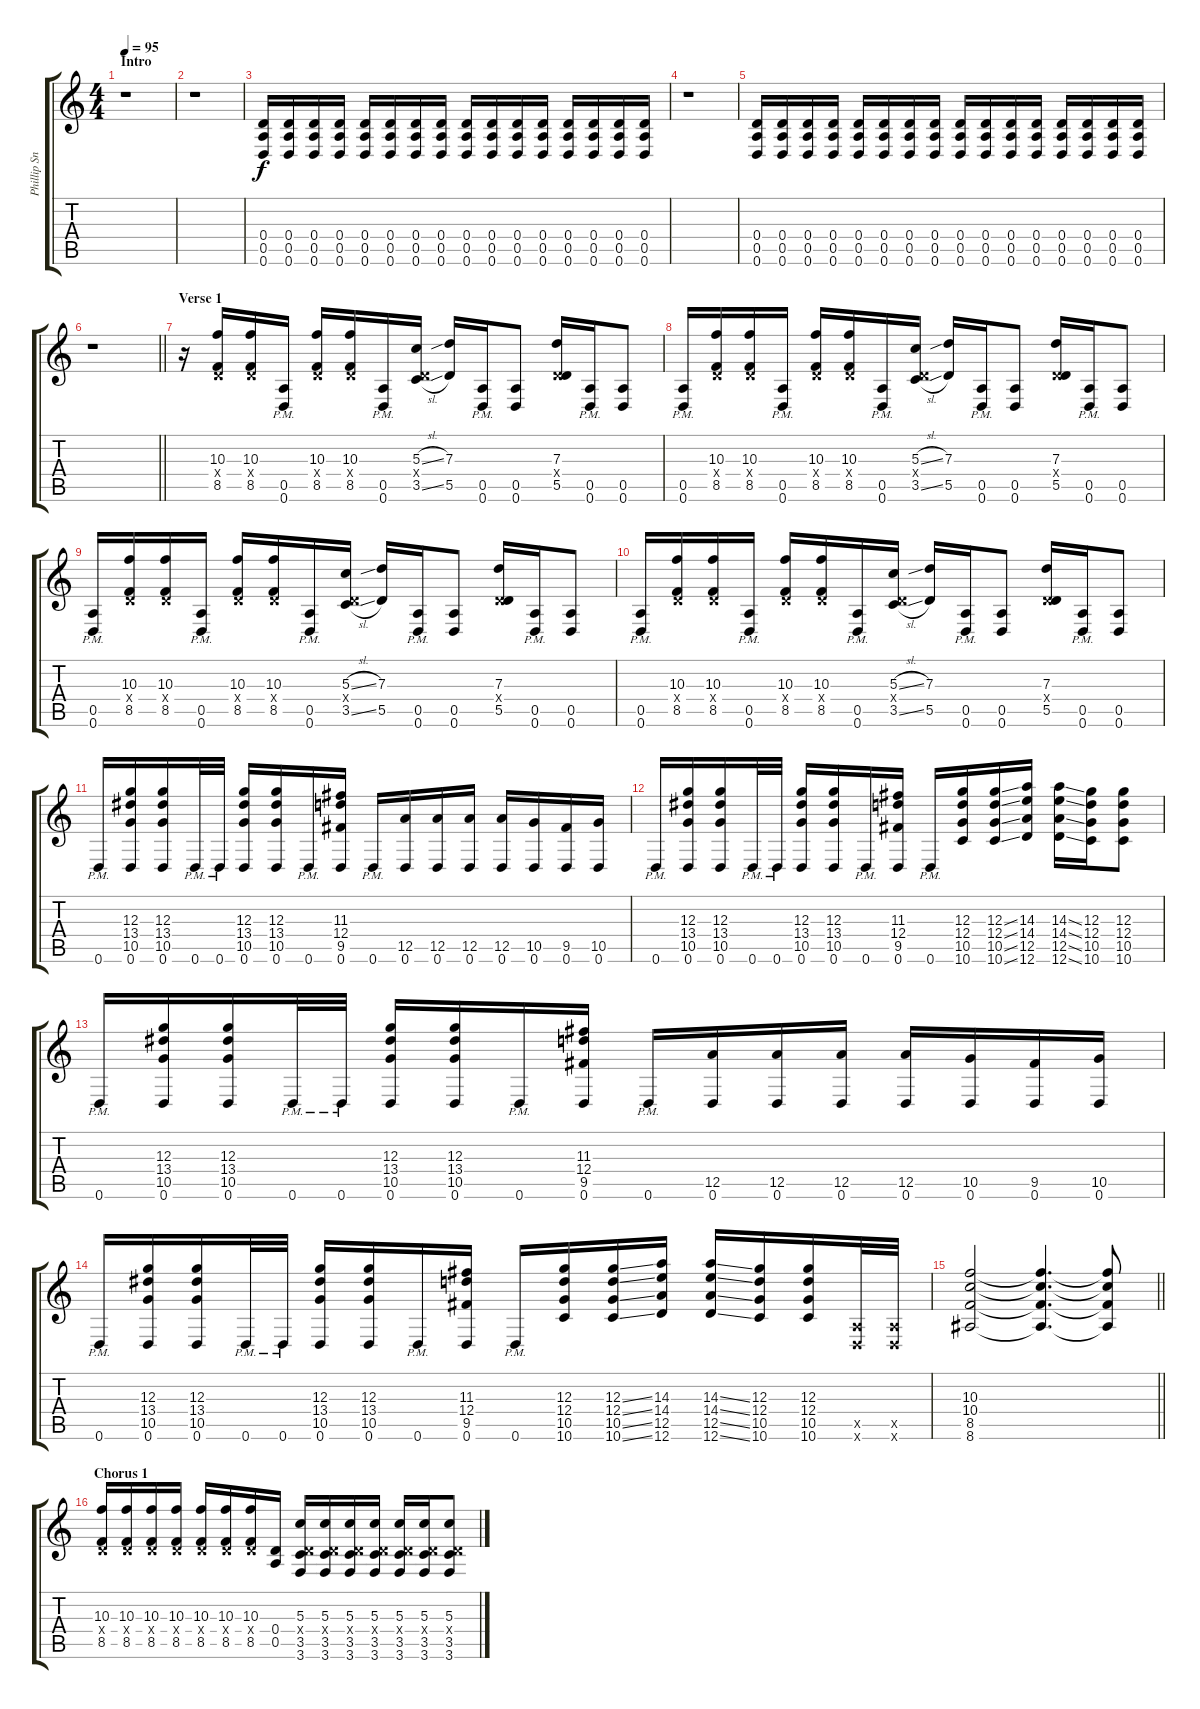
\track ("Phillip Sneed | Rhythm" "Phillip Sn") {instrument overdrivenguitar}
\staff {score tabs}
\tuning (E4 B3 G3 D3 A2 D2) {hide}
\ts (4 4)
\section ("" "Intro")
\tempo 95
\clef g2
\ks c
r.1{dy f instrument overdrivenguitar} |
r.1 |
(0.4 0.5 0.6).16 (0.4 0.5 0.6).16 (0.4 0.5 0.6).16 (0.4 0.5 0.6).16 (0.4 0.5 0.6).16 (0.4 0.5 0.6).16 (0.4 0.5 0.6).16 (0.4 0.5 0.6).16 (0.4 0.5 0.6).16 (0.4 0.5 0.6).16 (0.4 0.5 0.6).16 (0.4 0.5 0.6).16 (0.4 0.5 0.6).16 (0.4 0.5 0.6).16 (0.4 0.5 0.6).16 (0.4 0.5 0.6).16 |
r.1 |
(0.4 0.5 0.6).16 (0.4 0.5 0.6).16 (0.4 0.5 0.6).16 (0.4 0.5 0.6).16 (0.4 0.5 0.6).16 (0.4 0.5 0.6).16 (0.4 0.5 0.6).16 (0.4 0.5 0.6).16 (0.4 0.5 0.6).16 (0.4 0.5 0.6).16 (0.4 0.5 0.6).16 (0.4 0.5 0.6).16 (0.4 0.5 0.6).16 (0.4 0.5 0.6).16 (0.4 0.5 0.6).16 (0.4 0.5 0.6).16 |
\barLineRight lightlight
r.1 |
\section ("" "Verse 1")
r.16 (10.3 0.4{x} 8.5).16 (10.3 0.4{x} 8.5).16 (0.5{pm} 0.6{pm}).16 (10.3 0.4{x} 8.5).16 (10.3 0.4{x} 8.5).16 (0.5{pm} 0.6{pm}).16 (5.3{sl} 0.4{x} 3.5{sl}).16 (7.3 5.5).16 (0.5{pm} 0.6{pm}).16 (0.5 0.6).8 (7.3 0.4{x} 5.5).16 (0.5{pm} 0.6{pm}).16 (0.5 0.6).8 |
(0.5{pm} 0.6{pm}).16 (10.3 0.4{x} 8.5).16 (10.3 0.4{x} 8.5).16 (0.5{pm} 0.6{pm}).16 (10.3 0.4{x} 8.5).16 (10.3 0.4{x} 8.5).16 (0.5{pm} 0.6{pm}).16 (5.3{sl} 0.4{x} 3.5{sl}).16 (7.3 5.5).16 (0.5{pm} 0.6{pm}).16 (0.5 0.6).8 (7.3 0.4{x} 5.5).16 (0.5{pm} 0.6{pm}).16 (0.5 0.6).8 |
(0.5{pm} 0.6{pm}).16 (10.3 0.4{x} 8.5).16 (10.3 0.4{x} 8.5).16 (0.5{pm} 0.6{pm}).16 (10.3 0.4{x} 8.5).16 (10.3 0.4{x} 8.5).16 (0.5{pm} 0.6{pm}).16 (5.3{sl} 0.4{x} 3.5{sl}).16 (7.3 5.5).16 (0.5{pm} 0.6{pm}).16 (0.5 0.6).8 (7.3 0.4{x} 5.5).16 (0.5{pm} 0.6{pm}).16 (0.5 0.6).8 |
(0.5{pm} 0.6{pm}).16 (10.3 0.4{x} 8.5).16 (10.3 0.4{x} 8.5).16 (0.5{pm} 0.6{pm}).16 (10.3 0.4{x} 8.5).16 (10.3 0.4{x} 8.5).16 (0.5{pm} 0.6{pm}).16 (5.3{sl} 0.4{x} 3.5{sl}).16 (7.3 5.5).16 (0.5{pm} 0.6{pm}).16 (0.5 0.6).8 (7.3 0.4{x} 5.5).16 (0.5{pm} 0.6{pm}).16 (0.5 0.6).8 |
0.6{pm}.16 (12.3 13.4 10.5 0.6).16 (12.3 13.4 10.5 0.6).16 0.6{pm}.32 0.6{pm}.32 (12.3 13.4 10.5 0.6).16 (12.3 13.4 10.5 0.6).16 0.6{pm}.16 (11.3 12.4 9.5 0.6).16 0.6{pm}.16 (12.5 0.6).16 (12.5 0.6).16 (12.5 0.6).16 (12.5 0.6).16 (10.5 0.6).16 (9.5 0.6).16 (10.5 0.6).16 |
0.6{pm}.16 (12.3 13.4 10.5 0.6).16 (12.3 13.4 10.5 0.6).16 0.6{pm}.32 0.6{pm}.32 (12.3 13.4 10.5 0.6).16 (12.3 13.4 10.5 0.6).16 0.6{pm}.16 (11.3 12.4 9.5 0.6).16 0.6{pm}.16 (12.3 12.4 10.5 10.6).16 (12.3{ss} 12.4{ss} 10.5{ss} 10.6{ss}).16 (14.3 14.4 12.5 12.6).16 (14.3{ss} 14.4{ss} 12.5{ss} 12.6{ss}).16 (12.3 12.4 10.5 10.6).16 (12.3 12.4 10.5 10.6).8 |
0.6{pm}.16 (12.3 13.4 10.5 0.6).16 (12.3 13.4 10.5 0.6).16 0.6{pm}.32 0.6{pm}.32 (12.3 13.4 10.5 0.6).16 (12.3 13.4 10.5 0.6).16 0.6{pm}.16 (11.3 12.4 9.5 0.6).16 0.6{pm}.16 (12.5 0.6).16 (12.5 0.6).16 (12.5 0.6).16 (12.5 0.6).16 (10.5 0.6).16 (9.5 0.6).16 (10.5 0.6).16 |
0.6{pm}.16 (12.3 13.4 10.5 0.6).16 (12.3 13.4 10.5 0.6).16 0.6{pm}.32 0.6{pm}.32 (12.3 13.4 10.5 0.6).16 (12.3 13.4 10.5 0.6).16 0.6{pm}.16 (11.3 12.4 9.5 0.6).16 0.6{pm}.16 (12.3 12.4 10.5 10.6).16 (12.3{ss} 12.4{ss} 10.5{ss} 10.6{ss}).16 (14.3 14.4 12.5 12.6).16 (14.3{ss} 14.4{ss} 12.5{ss} 12.6{ss}).16 (12.3 12.4 10.5 10.6).16 (12.3 12.4 10.5 10.6).16 (0.5{x} 0.6{x}).32 (0.5{x} 0.6{x}).32 |
\barLineRight lightlight
(10.3 10.4 8.5 8.6).2 (10.3{t} 10.4{t} 8.5{t} 8.6{t}).4{d} (10.3{t} 10.4{t} 8.5{t} 8.6{t}).8 |
\section ("" "Chorus 1 ")
(10.3 0.4{x} 8.5).16 (10.3 0.4{x} 8.5).16 (10.3 0.4{x} 8.5).16 (10.3 0.4{x} 8.5).16 (10.3 0.4{x} 8.5).16 (10.3 0.4{x} 8.5).16 (10.3 0.4{x} 8.5).16 (0.4 0.5).16 (5.3 0.4{x} 3.5 3.6).16 (5.3 0.4{x} 3.5 3.6).16 (5.3 0.4{x} 3.5 3.6).16 (5.3 0.4{x} 3.5 3.6).16 (5.3 0.4{x} 3.5 3.6).16 (5.3 0.4{x} 3.5 3.6).16 (5.3 0.4{x} 3.5{ss} 3.6{ss}).8
